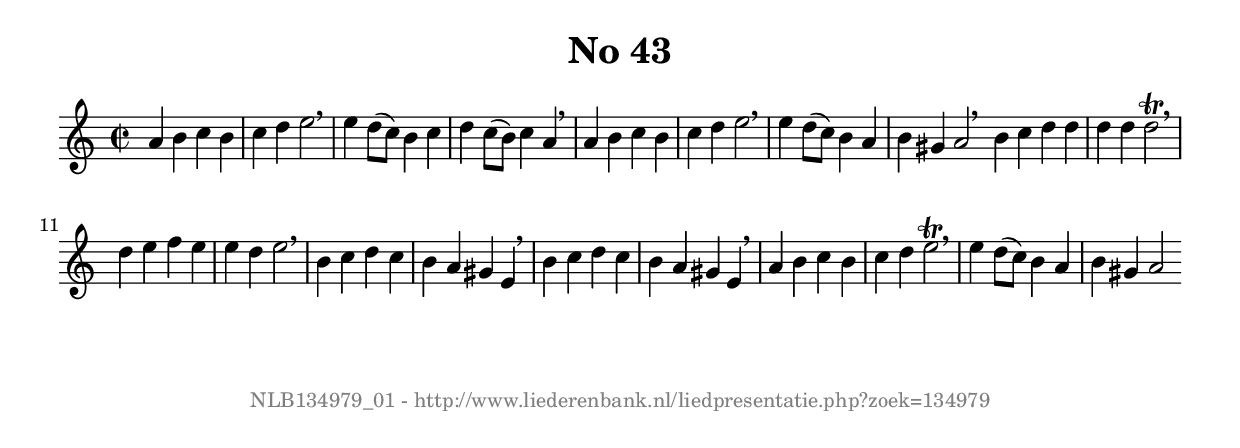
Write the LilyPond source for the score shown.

%
% produced by wce2krn 1.64 (7 June 2014)
%
\version"2.16"
#(append! paper-alist '(("long" . (cons (* 210 mm) (* 2000 mm)))))
#(set-default-paper-size "long")
sb = {\breathe}
mBreak = {\breathe }
bBreak = {\breathe }
x = {\once\override NoteHead #'style = #'cross }
gl=\glissando
itime={\override Staff.TimeSignature #'stencil = ##f }
ficta = {\once\set suggestAccidentals = ##t}
fine = {\once\override Score.RehearsalMark #'self-alignment-X = #1 \mark \markup {\italic{Fine}}}
dc = {\once\override Score.RehearsalMark #'self-alignment-X = #1 \mark \markup {\italic{D.C.}}}
dcf = {\once\override Score.RehearsalMark #'self-alignment-X = #1 \mark \markup {\italic{D.C. al Fine}}}
dcc = {\once\override Score.RehearsalMark #'self-alignment-X = #1 \mark \markup {\italic{D.C. al Coda}}}
ds = {\once\override Score.RehearsalMark #'self-alignment-X = #1 \mark \markup {\italic{D.S.}}}
dsf = {\once\override Score.RehearsalMark #'self-alignment-X = #1 \mark \markup {\italic{D.S. al Fine}}}
dsc = {\once\override Score.RehearsalMark #'self-alignment-X = #1 \mark \markup {\italic{D.S. al Coda}}}
pv = {\set Score.repeatCommands = #'((volta "1"))}
sv = {\set Score.repeatCommands = #'((volta "2"))}
tv = {\set Score.repeatCommands = #'((volta "3"))}
qv = {\set Score.repeatCommands = #'((volta "4"))}
xv = {\set Score.repeatCommands = #'((volta #f))}
\header{ tagline = ""
title = "No 43"
}
\score {{
\key a \minor
\relative g'
{
\set melismaBusyProperties = #'()
\time 2/2
\tempo 4=120
\override Score.MetronomeMark #'transparent = ##t
\override Score.RehearsalMark #'break-visibility = #(vector #t #t #f)
a4 b c b c d e2 \sb e4 d8( c) b4 c d c8( b) c4 a \mBreak \bar "|"
a4 b c b c d e2 \sb e4 d8( c) b4 a b gis a2 \bar ":|:" \bBreak
b4 c d d d d d2^\trill \sb d4 e f e e d e2 \mBreak \bar "|"
b4 c d c b a gis e \sb b' c d c b a gis e \mBreak \bar "|"
a4 b c b c d e2^\trill \sb e4 d8( c) b4 a b gis a2 \bar ":|"
 }}
 \midi { }
 \layout {
            indent = 0.0\cm
}
}
\markup { \vspace #0 } \markup { \with-color #grey \fill-line { \center-column { \smaller "NLB134979_01 - http://www.liederenbank.nl/liedpresentatie.php?zoek=134979" } } }
